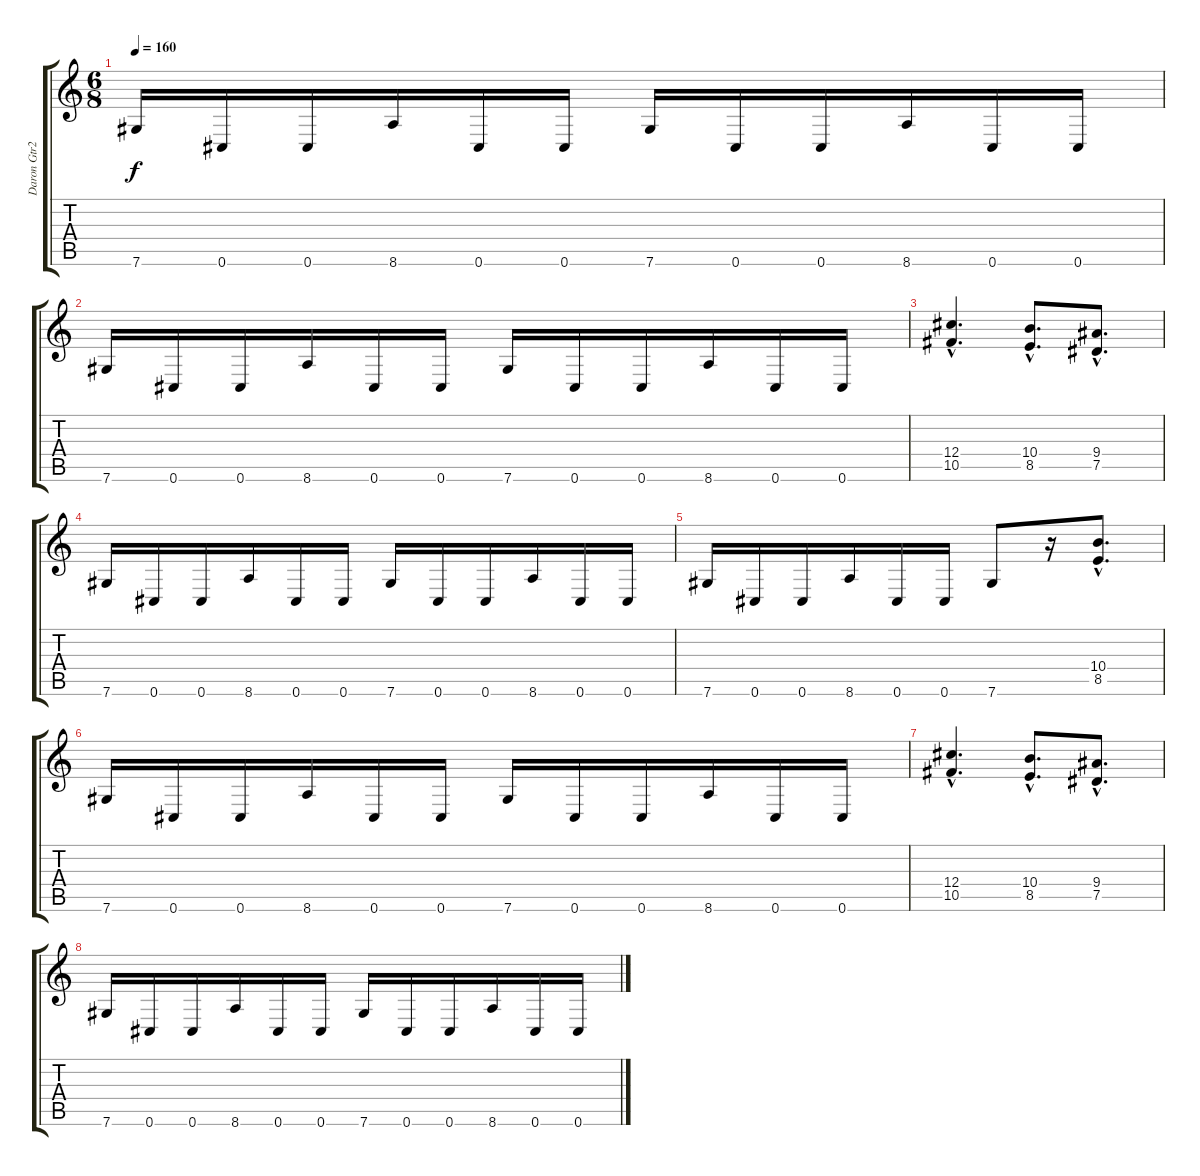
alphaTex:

\track ("Daron Gtr2" "Daron Gtr2") {instrument overdrivenguitar}
\staff {score tabs}
\tuning (Eb4 Bb3 Gb3 Db3 Ab2 Db2) {hide}
\ts (6 8)
\tempo 160
\clef g2
\ks c
7.6.16{dy f} 0.6.16 0.6.16 8.6.16 0.6.16 0.6.16 7.6.16 0.6.16 0.6.16 8.6.16 0.6.16 0.6.16 |
7.6.16 0.6.16 0.6.16 8.6.16 0.6.16 0.6.16 7.6.16 0.6.16 0.6.16 8.6.16 0.6.16 0.6.16 |
(12.4{hac} 10.5{hac}).4{d} (10.4{hac} 8.5{hac}).8{d} (9.4{hac} 7.5{hac}).8{d} |
7.6.16 0.6.16 0.6.16 8.6.16 0.6.16 0.6.16 7.6.16 0.6.16 0.6.16 8.6.16 0.6.16 0.6.16 |
7.6.16 0.6.16 0.6.16 8.6.16 0.6.16 0.6.16 7.6.8 r.16 (10.4{hac} 8.5{hac}).8{d} |
7.6.16 0.6.16 0.6.16 8.6.16 0.6.16 0.6.16 7.6.16 0.6.16 0.6.16 8.6.16 0.6.16 0.6.16 |
(12.4{hac} 10.5{hac}).4{d} (10.4{hac} 8.5{hac}).8{d} (9.4{hac} 7.5{hac}).8{d} |
7.6.16 0.6.16 0.6.16 8.6.16 0.6.16 0.6.16 7.6.16 0.6.16 0.6.16 8.6.16 0.6.16 0.6.16
